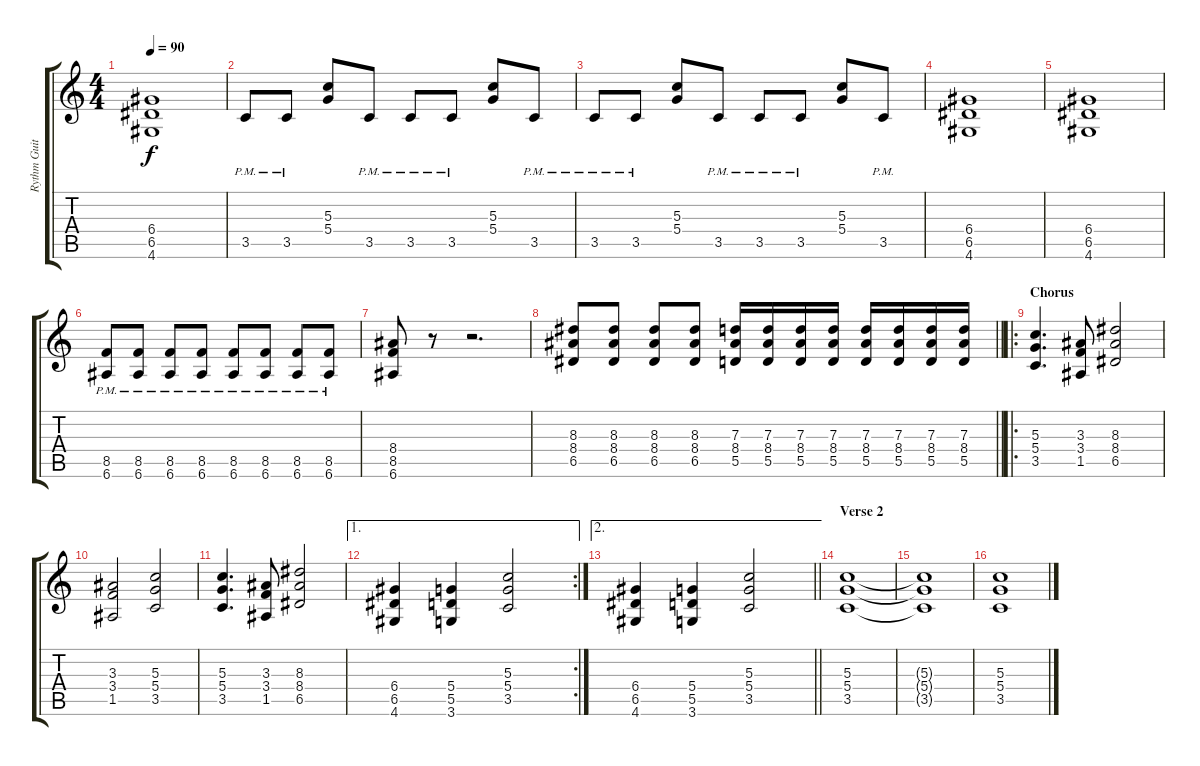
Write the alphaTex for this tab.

\track ("Rythm Guitar" "Rythm Guit") {instrument distortionguitar}
\staff {score tabs}
\tuning (E4 B3 G3 D3 A2 E2) {hide}
\ts (4 4)
\tempo 90
\clef g2
\ks c
(6.4 6.5 4.6).1{dy f} |
3.5{pm}.8 3.5{pm}.8 (5.3 5.4).8 3.5{pm}.8 3.5{pm}.8 3.5{pm}.8 (5.3 5.4).8 3.5{pm}.8 |
3.5{pm}.8 3.5{pm}.8 (5.3 5.4).8 3.5{pm}.8 3.5{pm}.8 3.5{pm}.8 (5.3 5.4).8 3.5{pm}.8 |
(6.4 6.5 4.6).1 |
(6.4 6.5 4.6).1 |
(8.5{pm} 6.6{pm}).8 (8.5{pm} 6.6{pm}).8 (8.5{pm} 6.6{pm}).8 (8.5{pm} 6.6{pm}).8 (8.5{pm} 6.6{pm}).8 (8.5{pm} 6.6{pm}).8 (8.5{pm} 6.6{pm}).8 (8.5{pm} 6.6{pm}).8 |
(8.4 8.5 6.6).8 r.8 r.2{d} |
\barLineRight lightlight
(8.3 8.4 6.5).8 (8.3 8.4 6.5).8 (8.3 8.4 6.5).8 (8.3 8.4 6.5).8 (7.3 8.4 5.5).16 (7.3 8.4 5.5).16 (7.3 8.4 5.5).16 (7.3 8.4 5.5).16 (7.3 8.4 5.5).16 (7.3 8.4 5.5).16 (7.3 8.4 5.5).16 (7.3 8.4 5.5).16 |
\ro
\section ("" "Chorus")
(5.3 5.4 3.5).4{d} (3.3 3.4 1.5).8 (8.3 8.4 6.5).2 |
(3.3 3.4 1.5).2 (5.3 5.4 3.5).2 |
(5.3 5.4 3.5).4{d} (3.3 3.4 1.5).8 (8.3 8.4 6.5).2 |
\ae 1
\rc 2
(6.4 6.5 4.6).4 (5.4 5.5 3.6).4 (5.3 5.4 3.5).2 |
\ae 2
\barLineRight lightlight
(6.4 6.5 4.6).4 (5.4 5.5 3.6).4 (5.3 5.4 3.5).2 |
\section ("" "Verse 2")
(5.3 5.4 3.5).1 |
(5.3{t} 5.4{t} 3.5{t}).1 |
(5.3 5.4 3.5).1
